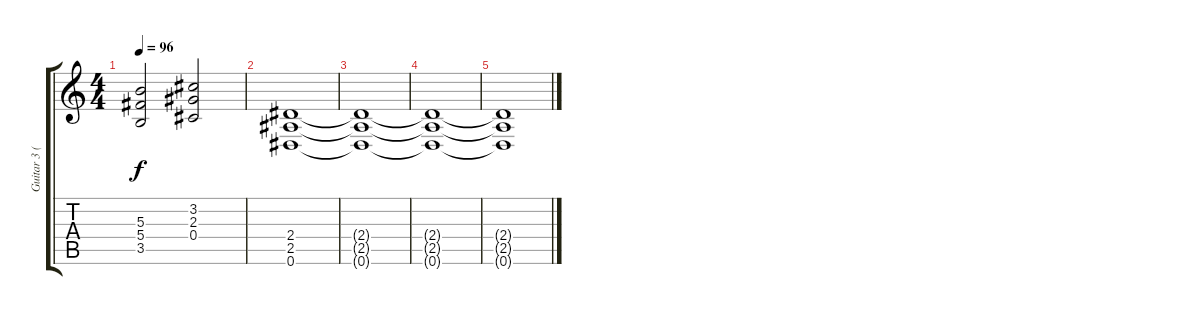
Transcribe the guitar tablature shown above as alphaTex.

\track ("Guitar 3 (Slash)" "Guitar 3 (") {instrument electricguitarjazz}
\staff {score tabs}
\tuning (Eb4 Bb3 Gb3 Db3 Ab2 Eb2) {hide}
\ts (4 4)
\tempo 96
\clef g2
\ks c
(5.3 5.4 3.5).2{dy f} (3.2 2.3 0.4).2 |
(2.4 2.5 0.6).1 |
(2.4{t} 2.5{t} 0.6{t}).1 |
(2.4{t} 2.5{t} 0.6{t}).1 |
(2.4{t} 2.5{t} 0.6{t}).1
